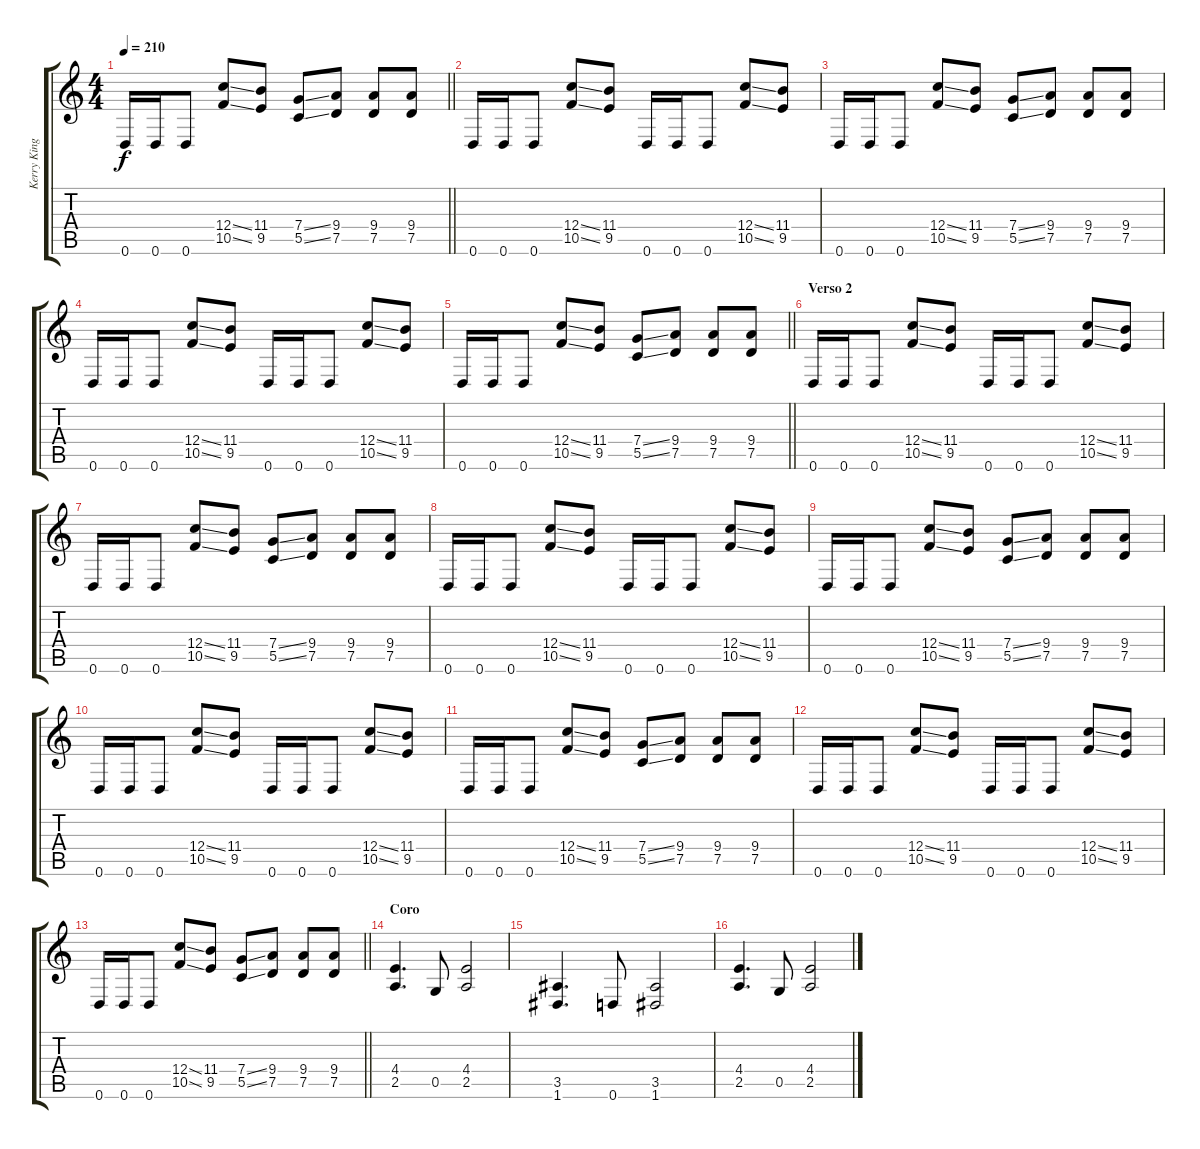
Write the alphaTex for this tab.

\track ("Kerry King" "Kerry King") {instrument distortionguitar}
\staff {score tabs}
\tuning (D4 A3 F3 C3 G2 D2) {hide}
\ts (4 4)
\tempo 210
\clef g2
\barLineRight lightlight
\ks c
0.6.16{dy f} 0.6.16 0.6.8 (12.4{ss} 10.5{ss}).8 (11.4 9.5).8 (7.4{ss} 5.5{ss}).8 (9.4 7.5).8 (9.4 7.5).8 (9.4 7.5).8 |
0.6.16 0.6.16 0.6.8 (12.4{ss} 10.5{ss}).8 (11.4 9.5).8 0.6.16 0.6.16 0.6.8 (12.4{ss} 10.5{ss}).8 (11.4 9.5).8 |
0.6.16 0.6.16 0.6.8 (12.4{ss} 10.5{ss}).8 (11.4 9.5).8 (7.4{ss} 5.5{ss}).8 (9.4 7.5).8 (9.4 7.5).8 (9.4 7.5).8 |
0.6.16 0.6.16 0.6.8 (12.4{ss} 10.5{ss}).8 (11.4 9.5).8 0.6.16 0.6.16 0.6.8 (12.4{ss} 10.5{ss}).8 (11.4 9.5).8 |
\barLineRight lightlight
0.6.16 0.6.16 0.6.8 (12.4{ss} 10.5{ss}).8 (11.4 9.5).8 (7.4{ss} 5.5{ss}).8 (9.4 7.5).8 (9.4 7.5).8 (9.4 7.5).8 |
\section ("" "Verso 2")
0.6.16 0.6.16 0.6.8 (12.4{ss} 10.5{ss}).8 (11.4 9.5).8 0.6.16 0.6.16 0.6.8 (12.4{ss} 10.5{ss}).8 (11.4 9.5).8 |
0.6.16 0.6.16 0.6.8 (12.4{ss} 10.5{ss}).8 (11.4 9.5).8 (7.4{ss} 5.5{ss}).8 (9.4 7.5).8 (9.4 7.5).8 (9.4 7.5).8 |
0.6.16 0.6.16 0.6.8 (12.4{ss} 10.5{ss}).8 (11.4 9.5).8 0.6.16 0.6.16 0.6.8 (12.4{ss} 10.5{ss}).8 (11.4 9.5).8 |
0.6.16 0.6.16 0.6.8 (12.4{ss} 10.5{ss}).8 (11.4 9.5).8 (7.4{ss} 5.5{ss}).8 (9.4 7.5).8 (9.4 7.5).8 (9.4 7.5).8 |
0.6.16 0.6.16 0.6.8 (12.4{ss} 10.5{ss}).8 (11.4 9.5).8 0.6.16 0.6.16 0.6.8 (12.4{ss} 10.5{ss}).8 (11.4 9.5).8 |
0.6.16 0.6.16 0.6.8 (12.4{ss} 10.5{ss}).8 (11.4 9.5).8 (7.4{ss} 5.5{ss}).8 (9.4 7.5).8 (9.4 7.5).8 (9.4 7.5).8 |
0.6.16 0.6.16 0.6.8 (12.4{ss} 10.5{ss}).8 (11.4 9.5).8 0.6.16 0.6.16 0.6.8 (12.4{ss} 10.5{ss}).8 (11.4 9.5).8 |
\barLineRight lightlight
0.6.16 0.6.16 0.6.8 (12.4{ss} 10.5{ss}).8 (11.4 9.5).8 (7.4{ss} 5.5{ss}).8 (9.4 7.5).8 (9.4 7.5).8 (9.4 7.5).8 |
\section ("" "Coro")
(4.4 2.5).4{d} 0.5.8 (4.4 2.5).2 |
(3.5 1.6).4{d} 0.6.8 (3.5 1.6).2 |
(4.4 2.5).4{d} 0.5.8 (4.4 2.5).2
